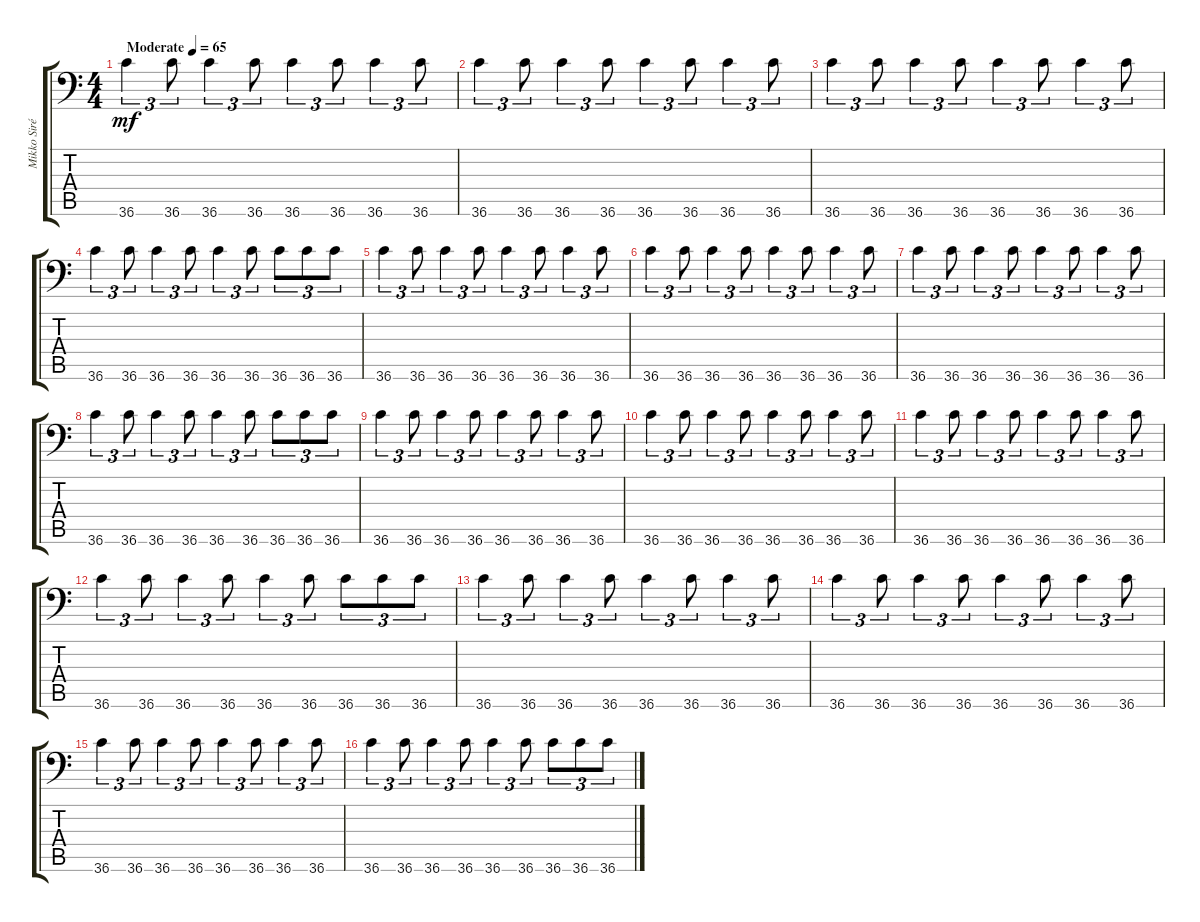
\track ("Mikko Sirén (Bass Drum)" "Mikko Siré") {instrument acousticgrandpiano}
\staff {score tabs}
\tuning (C-1 C-1 C-1 C-1 C-1 C-1) {hide}
\ts (4 4)
\tempo (65 "Moderate")
\clef f4
\ks c
36.6.4{tu (3 2) dy mf instrument acousticgrandpiano} 36.6.8{tu (3 2)} 36.6.4{tu (3 2)} 36.6.8{tu (3 2)} 36.6.4{tu (3 2)} 36.6.8{tu (3 2)} 36.6.4{tu (3 2)} 36.6.8{tu (3 2)} |
36.6.4{tu (3 2)} 36.6.8{tu (3 2)} 36.6.4{tu (3 2)} 36.6.8{tu (3 2)} 36.6.4{tu (3 2)} 36.6.8{tu (3 2)} 36.6.4{tu (3 2)} 36.6.8{tu (3 2)} |
36.6.4{tu (3 2)} 36.6.8{tu (3 2)} 36.6.4{tu (3 2)} 36.6.8{tu (3 2)} 36.6.4{tu (3 2)} 36.6.8{tu (3 2)} 36.6.4{tu (3 2)} 36.6.8{tu (3 2)} |
36.6.4{tu (3 2)} 36.6.8{tu (3 2)} 36.6.4{tu (3 2)} 36.6.8{tu (3 2)} 36.6.4{tu (3 2)} 36.6.8{tu (3 2)} 36.6.8{tu (3 2)} 36.6.8{tu (3 2)} 36.6.8{tu (3 2)} |
36.6.4{tu (3 2)} 36.6.8{tu (3 2)} 36.6.4{tu (3 2)} 36.6.8{tu (3 2)} 36.6.4{tu (3 2)} 36.6.8{tu (3 2)} 36.6.4{tu (3 2)} 36.6.8{tu (3 2)} |
36.6.4{tu (3 2)} 36.6.8{tu (3 2)} 36.6.4{tu (3 2)} 36.6.8{tu (3 2)} 36.6.4{tu (3 2)} 36.6.8{tu (3 2)} 36.6.4{tu (3 2)} 36.6.8{tu (3 2)} |
36.6.4{tu (3 2)} 36.6.8{tu (3 2)} 36.6.4{tu (3 2)} 36.6.8{tu (3 2)} 36.6.4{tu (3 2)} 36.6.8{tu (3 2)} 36.6.4{tu (3 2)} 36.6.8{tu (3 2)} |
36.6.4{tu (3 2)} 36.6.8{tu (3 2)} 36.6.4{tu (3 2)} 36.6.8{tu (3 2)} 36.6.4{tu (3 2)} 36.6.8{tu (3 2)} 36.6.8{tu (3 2)} 36.6.8{tu (3 2)} 36.6.8{tu (3 2)} |
36.6.4{tu (3 2)} 36.6.8{tu (3 2)} 36.6.4{tu (3 2)} 36.6.8{tu (3 2)} 36.6.4{tu (3 2)} 36.6.8{tu (3 2)} 36.6.4{tu (3 2)} 36.6.8{tu (3 2)} |
36.6.4{tu (3 2)} 36.6.8{tu (3 2)} 36.6.4{tu (3 2)} 36.6.8{tu (3 2)} 36.6.4{tu (3 2)} 36.6.8{tu (3 2)} 36.6.4{tu (3 2)} 36.6.8{tu (3 2)} |
36.6.4{tu (3 2)} 36.6.8{tu (3 2)} 36.6.4{tu (3 2)} 36.6.8{tu (3 2)} 36.6.4{tu (3 2)} 36.6.8{tu (3 2)} 36.6.4{tu (3 2)} 36.6.8{tu (3 2)} |
36.6.4{tu (3 2)} 36.6.8{tu (3 2)} 36.6.4{tu (3 2)} 36.6.8{tu (3 2)} 36.6.4{tu (3 2)} 36.6.8{tu (3 2)} 36.6.8{tu (3 2)} 36.6.8{tu (3 2)} 36.6.8{tu (3 2)} |
36.6.4{tu (3 2)} 36.6.8{tu (3 2)} 36.6.4{tu (3 2)} 36.6.8{tu (3 2)} 36.6.4{tu (3 2)} 36.6.8{tu (3 2)} 36.6.4{tu (3 2)} 36.6.8{tu (3 2)} |
36.6.4{tu (3 2)} 36.6.8{tu (3 2)} 36.6.4{tu (3 2)} 36.6.8{tu (3 2)} 36.6.4{tu (3 2)} 36.6.8{tu (3 2)} 36.6.4{tu (3 2)} 36.6.8{tu (3 2)} |
36.6.4{tu (3 2)} 36.6.8{tu (3 2)} 36.6.4{tu (3 2)} 36.6.8{tu (3 2)} 36.6.4{tu (3 2)} 36.6.8{tu (3 2)} 36.6.4{tu (3 2)} 36.6.8{tu (3 2)} |
36.6.4{tu (3 2)} 36.6.8{tu (3 2)} 36.6.4{tu (3 2)} 36.6.8{tu (3 2)} 36.6.4{tu (3 2)} 36.6.8{tu (3 2)} 36.6.8{tu (3 2)} 36.6.8{tu (3 2)} 36.6.8{tu (3 2)}
